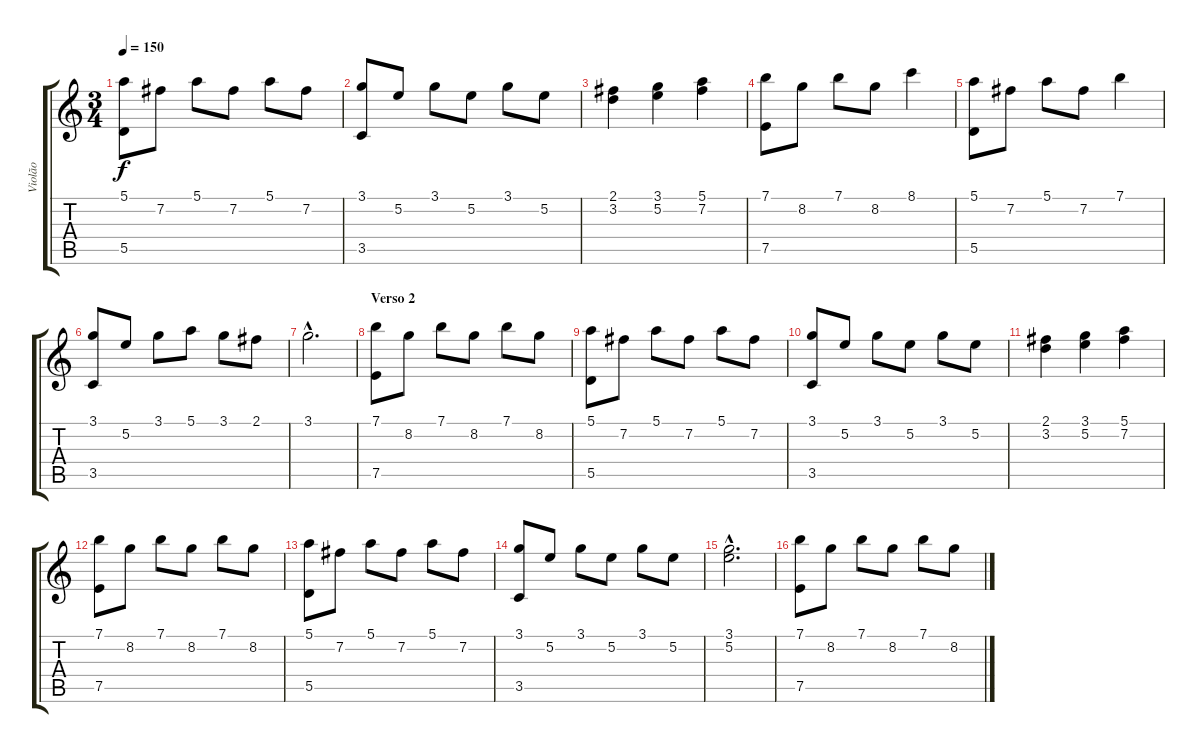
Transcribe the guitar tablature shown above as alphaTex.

\track ("Violão" "Violão") {instrument acousticguitarnylon}
\staff {score tabs}
\tuning (E4 B3 G3 D3 A2 E2) {hide}
\ts (3 4)
\tempo 150
\clef g2
\ks c
(5.1 5.5).8{dy f} 7.2.8 5.1.8 7.2.8 5.1.8 7.2.8 |
(3.1 3.5).8 5.2.8 3.1.8 5.2.8 3.1.8 5.2.8 |
(2.1 3.2).4 (3.1 5.2).4 (5.1 7.2).4 |
(7.1 7.5).8 8.2.8 7.1.8 8.2.8 8.1.4 |
(5.1 5.5).8 7.2.8 5.1.8 7.2.8 7.1.4 |
(3.1 3.5).8 5.2.8 3.1.8 5.1.8 3.1.8 2.1.8 |
3.1{hac}.2{d} |
\section ("" "Verso 2")
(7.1 7.5).8 8.2.8 7.1.8 8.2.8 7.1.8 8.2.8 |
(5.1 5.5).8 7.2.8 5.1.8 7.2.8 5.1.8 7.2.8 |
(3.1 3.5).8 5.2.8 3.1.8 5.2.8 3.1.8 5.2.8 |
(2.1 3.2).4 (3.1 5.2).4 (5.1 7.2).4 |
(7.1 7.5).8 8.2.8 7.1.8 8.2.8 7.1.8 8.2.8 |
(5.1 5.5).8 7.2.8 5.1.8 7.2.8 5.1.8 7.2.8 |
(3.1 3.5).8 5.2.8 3.1.8 5.2.8 3.1.8 5.2.8 |
(3.1{hac} 5.2{hac}).2{d} |
(7.1 7.5).8 8.2.8 7.1.8 8.2.8 7.1.8 8.2.8
